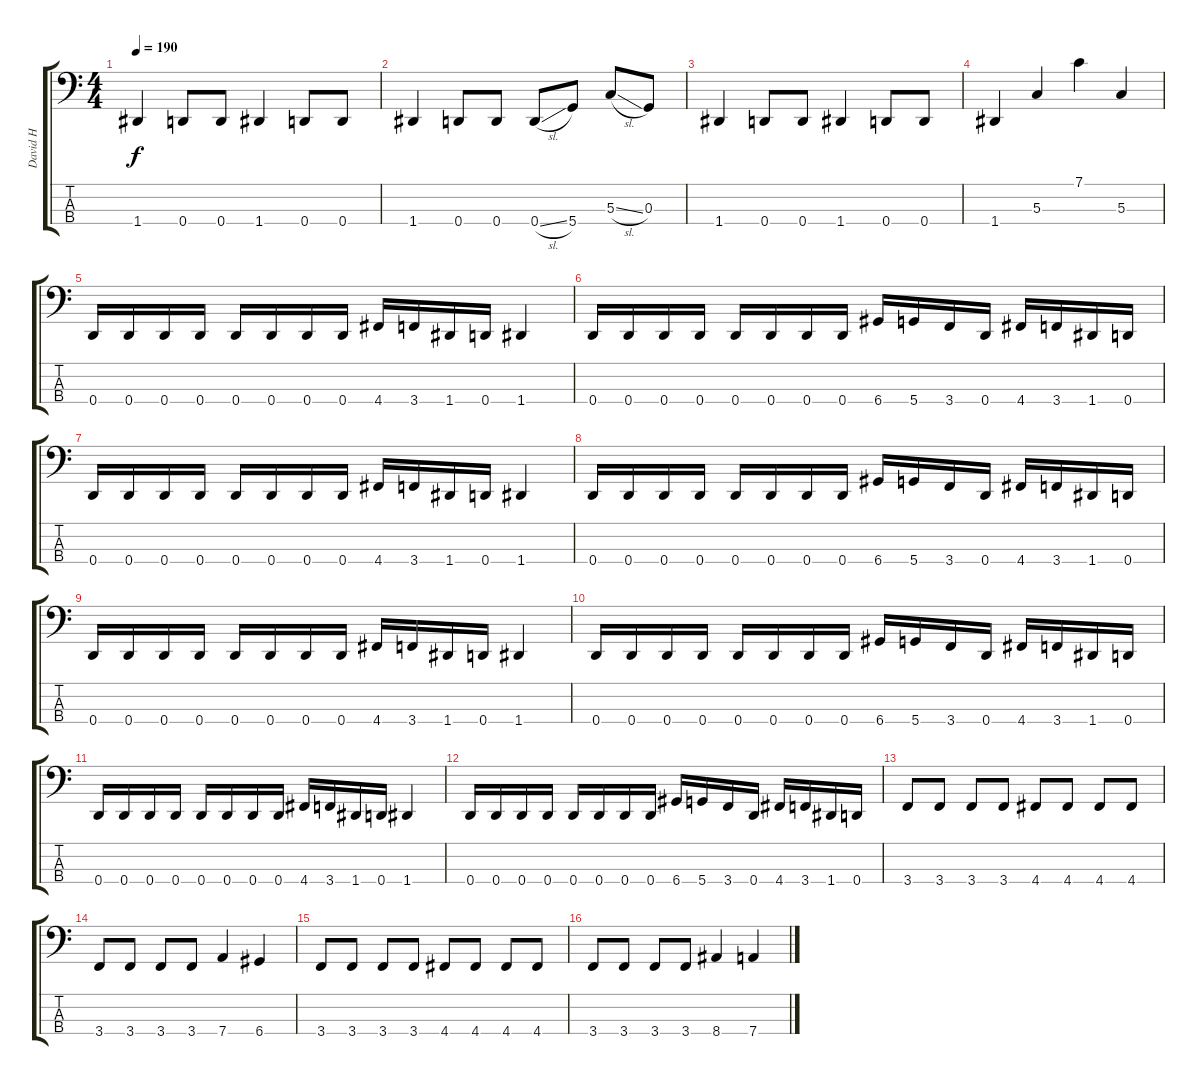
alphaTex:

\track ("David H" "David H") {instrument electricbasspick}
\staff {score tabs}
\tuning (F2 C2 G1 D1) {hide}
\ts (4 4)
\tempo 190
\clef f4
\ks c
1.4.4{dy f} 0.4.8 0.4.8 1.4.4 0.4.8 0.4.8 |
1.4.4 0.4.8 0.4.8 0.4{sl}.8 5.4.8 5.3{sl}.8 0.3.8 |
1.4.4 0.4.8 0.4.8 1.4.4 0.4.8 0.4.8 |
1.4.4 5.3.4 7.1.4 5.3.4 |
0.4.16 0.4.16 0.4.16 0.4.16 0.4.16 0.4.16 0.4.16 0.4.16 4.4.16 3.4.16 1.4.16 0.4.16 1.4.4 |
0.4.16 0.4.16 0.4.16 0.4.16 0.4.16 0.4.16 0.4.16 0.4.16 6.4.16 5.4.16 3.4.16 0.4.16 4.4.16 3.4.16 1.4.16 0.4.16 |
0.4.16 0.4.16 0.4.16 0.4.16 0.4.16 0.4.16 0.4.16 0.4.16 4.4.16 3.4.16 1.4.16 0.4.16 1.4.4 |
0.4.16 0.4.16 0.4.16 0.4.16 0.4.16 0.4.16 0.4.16 0.4.16 6.4.16 5.4.16 3.4.16 0.4.16 4.4.16 3.4.16 1.4.16 0.4.16 |
0.4.16 0.4.16 0.4.16 0.4.16 0.4.16 0.4.16 0.4.16 0.4.16 4.4.16 3.4.16 1.4.16 0.4.16 1.4.4 |
0.4.16 0.4.16 0.4.16 0.4.16 0.4.16 0.4.16 0.4.16 0.4.16 6.4.16 5.4.16 3.4.16 0.4.16 4.4.16 3.4.16 1.4.16 0.4.16 |
0.4.16 0.4.16 0.4.16 0.4.16 0.4.16 0.4.16 0.4.16 0.4.16 4.4.16 3.4.16 1.4.16 0.4.16 1.4.4 |
0.4.16 0.4.16 0.4.16 0.4.16 0.4.16 0.4.16 0.4.16 0.4.16 6.4.16 5.4.16 3.4.16 0.4.16 4.4.16 3.4.16 1.4.16 0.4.16 |
3.4.8 3.4.8 3.4.8 3.4.8 4.4.8 4.4.8 4.4.8 4.4.8 |
3.4.8 3.4.8 3.4.8 3.4.8 7.4.4 6.4.4 |
3.4.8 3.4.8 3.4.8 3.4.8 4.4.8 4.4.8 4.4.8 4.4.8 |
3.4.8 3.4.8 3.4.8 3.4.8 8.4.4 7.4.4
